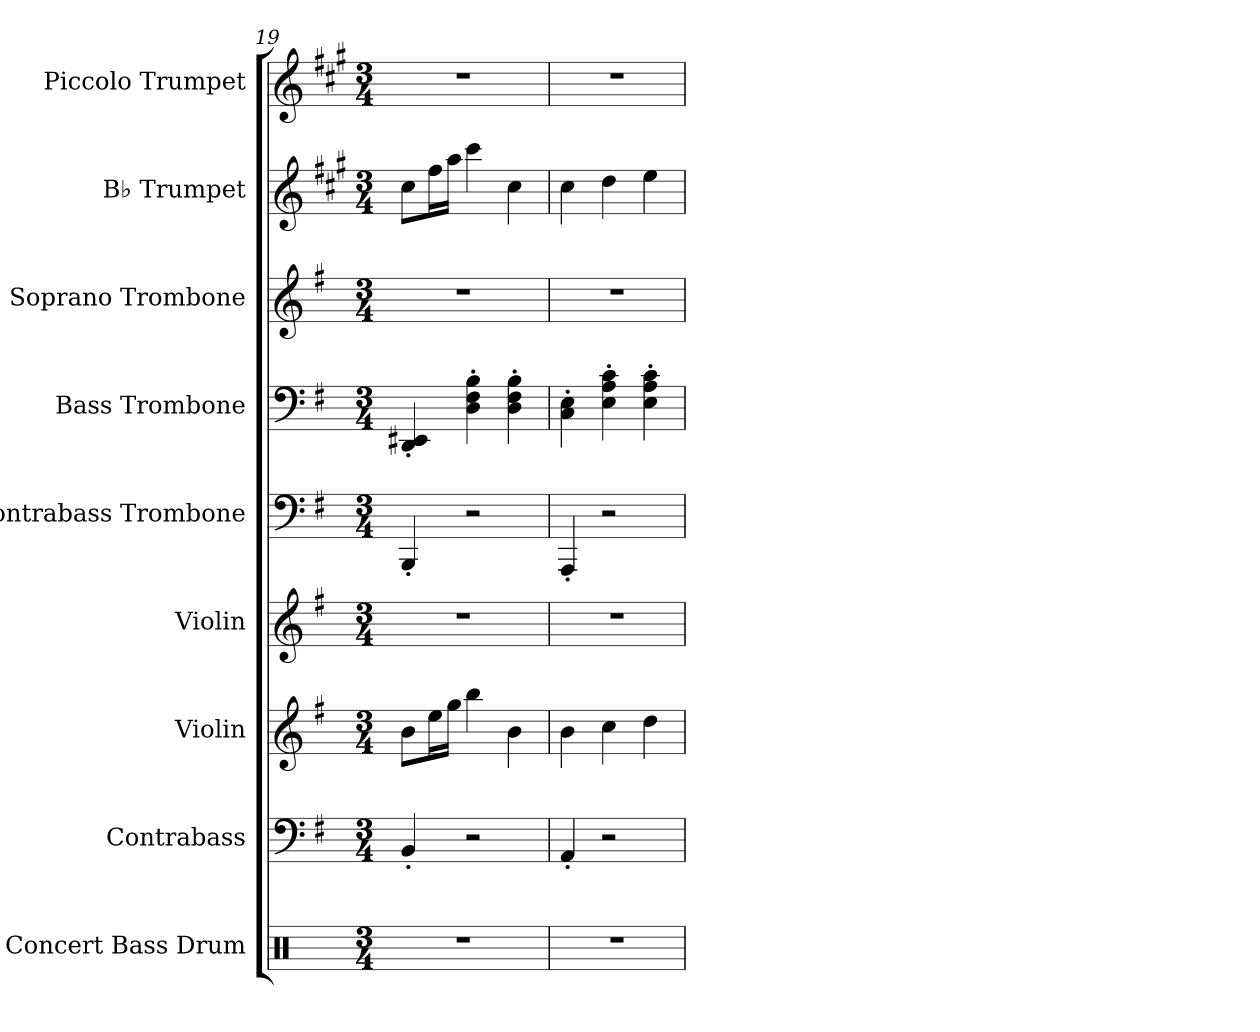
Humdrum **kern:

**kern	**kern	**kern	**kern	**kern	**kern	**kern	**kern	**kern
*part9	*part8	*part7	*part6	*part5	*part4	*part3	*part2	*part1
*staff9	*staff8	*staff7	*staff6	*staff5	*staff4	*staff3	*staff2	*staff1
*I"Concert Bass Drum	*I"Contrabass	*I"Violin	*I"Violin	*I"Contrabass Trombone	*I"Bass Trombone	*I"Soprano Trombone	*I"B♭ Trumpet	*I"Piccolo Trumpet
*I'Con. BD	*I'Cb.	*I'Vln.	*I'Vln.	*I'Cb. Tbn.	*I'B. Tbn.	*I'S. Tbn.	*I'B♭ Tpt.	*I'P. Tpt.
*clefX	*clefF4	*clefG2	*clefG2	*clefF4	*clefF4	*clefG2	*clefG2	*clefG2
*	*ITrd7c12	*	*	*	*	*	*ITrd1c2	*ITrd-6c-10
*k[]	*k[f#]	*k[f#]	*k[f#]	*k[f#]	*k[f#]	*k[f#]	*k[f#]	*k[f#]
*M3/4	*M3/4	*M3/4	*M3/4	*M3/4	*M3/4	*M3/4	*M3/4	*M3/4
=19	=19	=19	=19	=19	=19	=19	=19	=19
2.r	4BBB'/	8b\L	2.r	4BBB'/	4DD/' 4EE#X/'	2.r	8b\L	2.r
.	.	16ee\L	.	.	.	.	16ee\L	.
.	.	16gg\JJ	.	.	.	.	16gg\JJ	.
.	2r	4bb\	.	2r	4D\' 4F#\' 4B\'	.	4bb\	.
.	.	4b\	.	.	4D\' 4F#\' 4B\'	.	4b\	.
!!LO:PB:g=z
=20	=20	=20	=20	=20	=20	=20	=20	=20
2.r	4AAA'/	4b\	2.r	4AAA'/	4C\' 4E\'	2.r	4b\	2.r
.	2r	4cc\	.	2r	4E\' 4A\' 4c\'	.	4cc\	.
.	.	4dd\	.	.	4E\' 4A\' 4c\'	.	4dd\	.
=	=	=	=	=	=	=	=	=
*-	*-	*-	*-	*-	*-	*-	*-	*-
